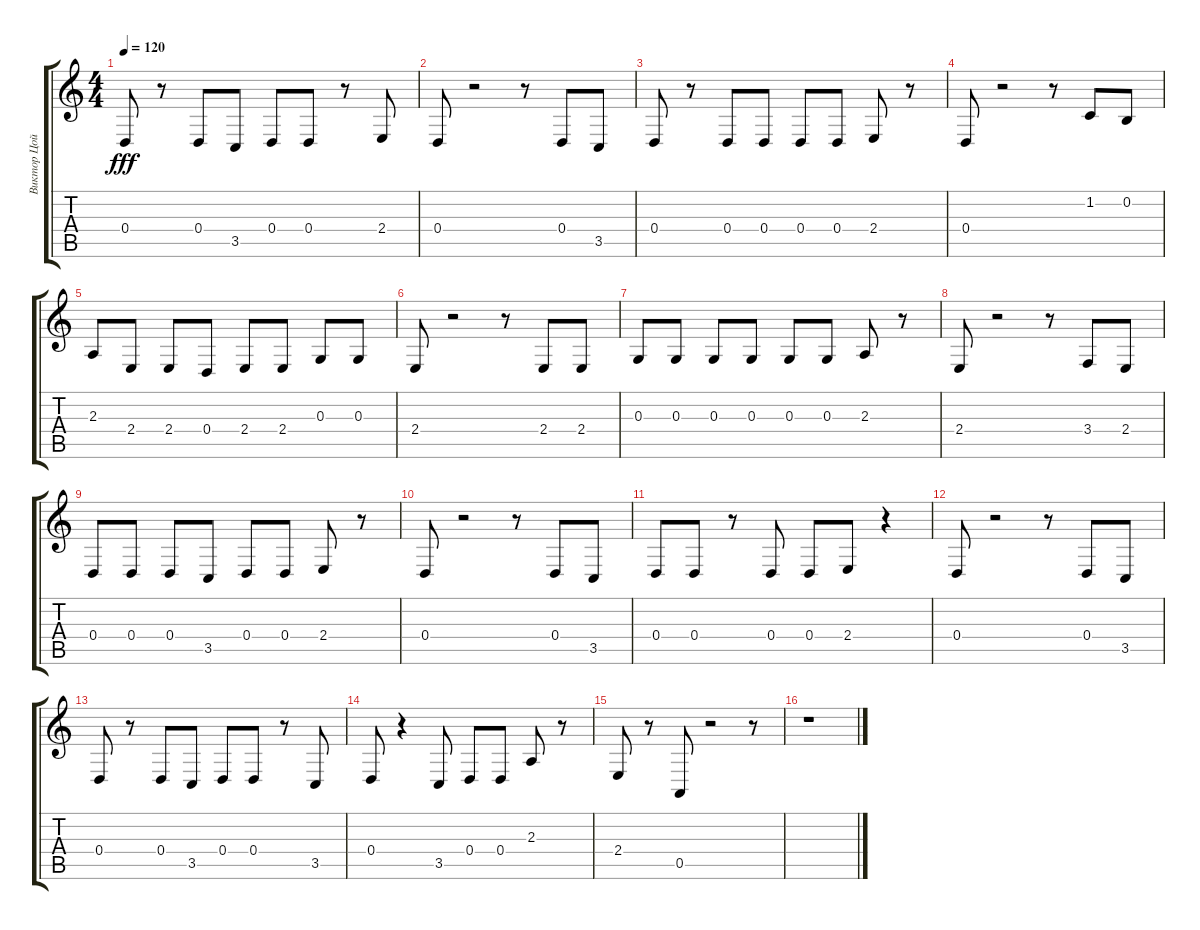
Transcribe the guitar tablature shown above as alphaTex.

\track ("Виктор Цой (вокал)" "Виктор Цой") {instrument clavinet}
\staff {score tabs}
\tuning (E4 B3 G3 D3 A2 E2) {hide}
\ts (4 4)
\tempo 120
\clef g2
\ks c
0.4.8{dy fff} r.8 0.4.8 3.5.8 0.4.8 0.4.8 r.8 2.4.8 |
0.4.8 r.2 r.8 0.4.8 3.5.8 |
0.4.8 r.8 0.4.8 0.4.8 0.4.8 0.4.8 2.4.8 r.8 |
0.4.8 r.2 r.8 1.2.8 0.2.8 |
2.3.8 2.4.8 2.4.8 0.4.8 2.4.8 2.4.8 0.3.8 0.3.8 |
2.4.8 r.2 r.8 2.4.8 2.4.8 |
0.3.8 0.3.8 0.3.8 0.3.8 0.3.8 0.3.8 2.3.8 r.8 |
2.4.8 r.2 r.8 3.4.8 2.4.8 |
0.4.8 0.4.8 0.4.8 3.5.8 0.4.8 0.4.8 2.4.8 r.8 |
0.4.8 r.2 r.8 0.4.8 3.5.8 |
0.4.8 0.4.8 r.8 0.4.8 0.4.8 2.4.8 r.4 |
0.4.8 r.2 r.8 0.4.8 3.5.8 |
0.4.8 r.8 0.4.8 3.5.8 0.4.8 0.4.8 r.8 3.5.8 |
0.4.8 r.4 3.5.8 0.4.8 0.4.8 2.3.8 r.8 |
2.4.8 r.8 0.5.8 r.2 r.8 |
r.1
